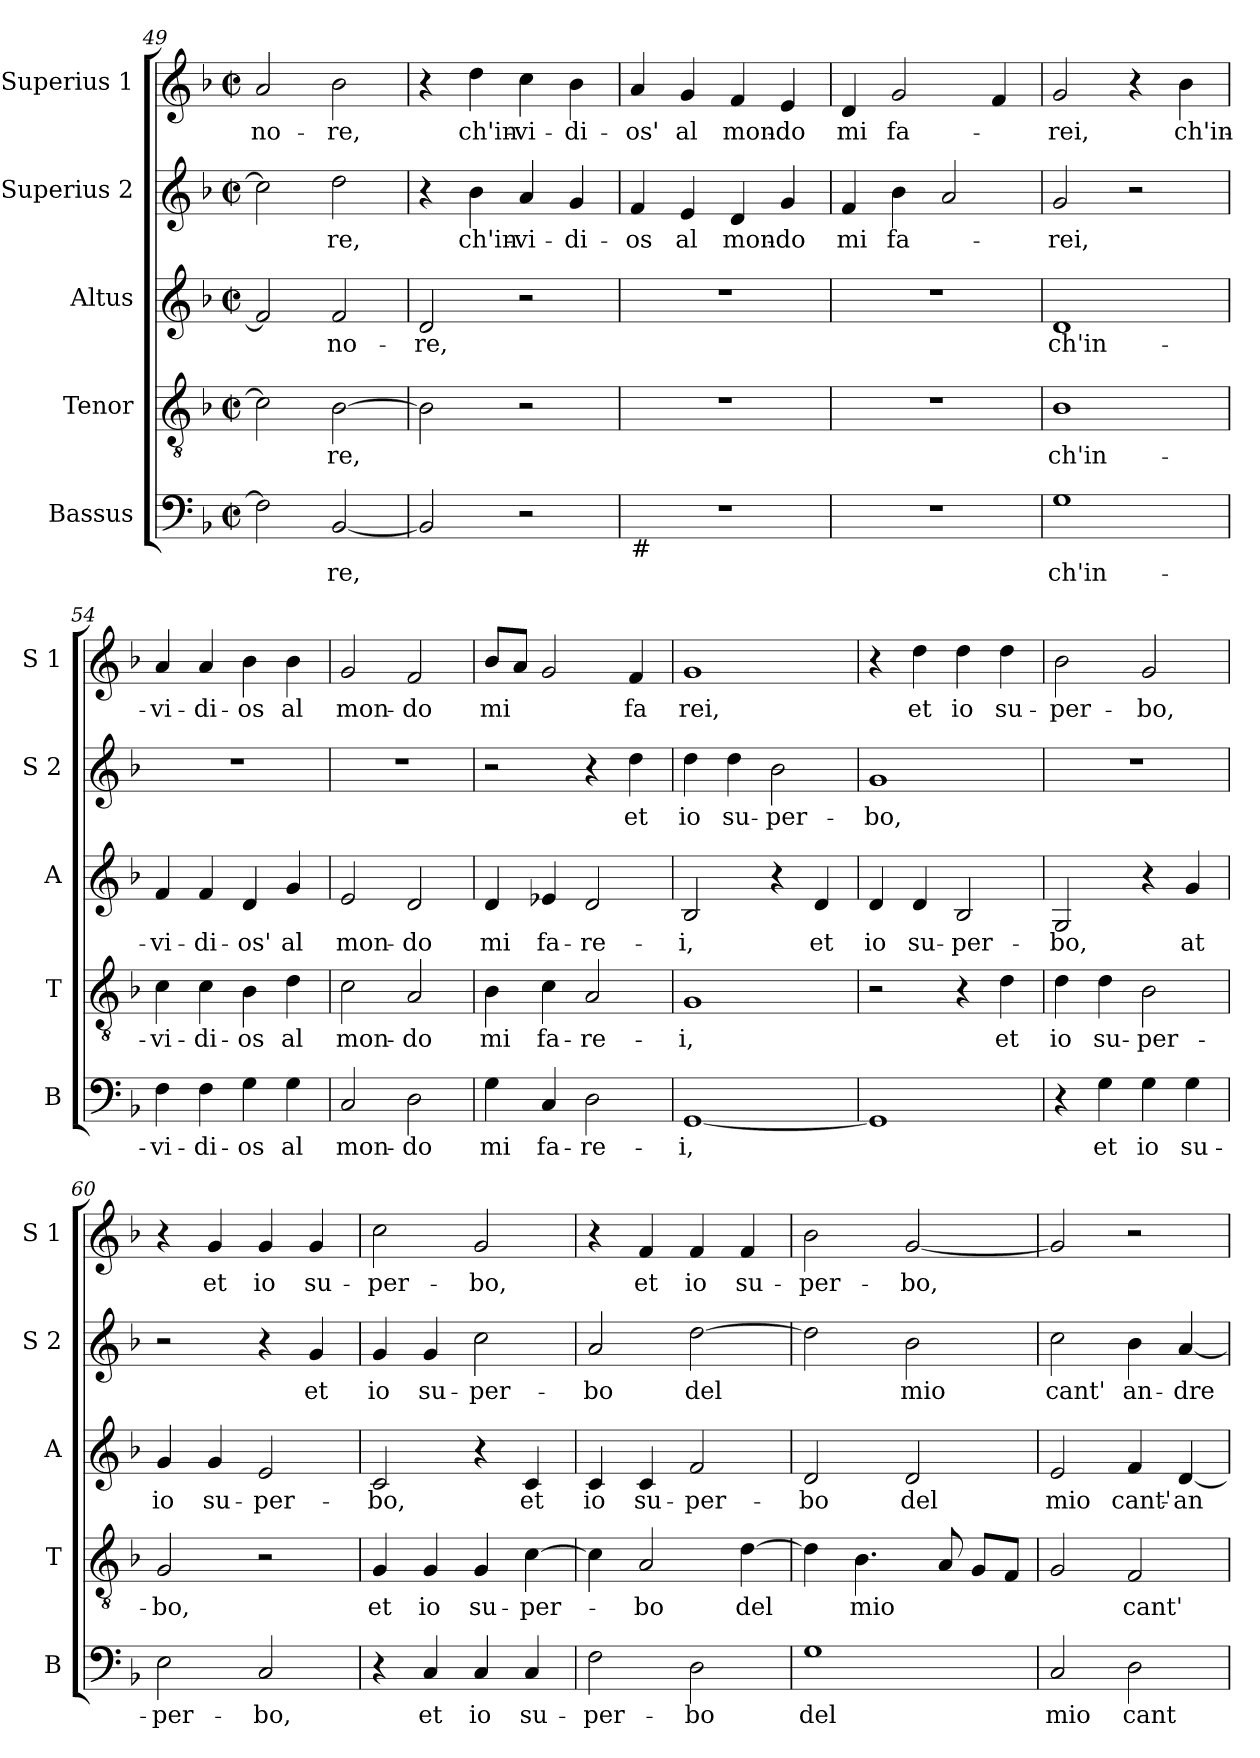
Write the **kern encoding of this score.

**kern	**text	**kern	**text	**kern	**text	**kern	**text	**kern	**text
*part5	*part5	*part4	*part4	*part3	*part3	*part2	*part2	*part1	*part1
*staff5	*staff5	*staff4	*staff4	*staff3	*staff3	*staff2	*staff2	*staff1	*staff1
*I"Bassus	*	*I"Tenor	*	*I"Altus	*	*I"Superius 2	*	*I"Superius 1	*
*I'B	*	*I'T	*	*I'A	*	*I'S 2	*	*I'S 1	*
*clefF4	*	*clefGv2	*	*clefG2	*	*clefG2	*	*clefG2	*
*k[b-]	*	*k[b-]	*	*k[b-]	*	*k[b-]	*	*k[b-]	*
*F:	*	*F:	*	*F:	*	*F:	*	*F:	*
*M2/2	*	*M2/2	*	*M2/2	*	*M2/2	*	*M2/2	*
*met(c|)	*	*met(c|)	*	*met(c|)	*	*met(c|)	*	*met(c|)	*
=49	=49	=49	=49	=49	=49	=49	=49	=49	=49
!	!	!	!	!	!	!	!	!	!LO:LY:b
2F\]	.	2c\]	.	2f/]	.	2cc\]	.	2a/	-no-
!	!LO:LY:b	!	!LO:LY:b	!	!LO:LY:b	!	!LO:LY:b	!	!LO:LY:b
[2BB-/	-re,	[2B-\	-re,	2f/	-no-	2dd\	-re,	2b-\	-re,
!!LO:PB:g=z
=50	=50	=50	=50	=50	=50	=50	=50	=50	=50
!	!	!	!	!	!LO:LY:b	!	!	!	!
2BB-/]	.	2B-\]	.	2d/	-re,	4r	.	4r	.
!	!	!	!	!	!	!	!LO:LY:b	!	!LO:LY:b
.	.	.	.	.	.	4b-\	ch'in-	4dd\	ch'in-
!	!	!	!	!	!	!	!LO:LY:b	!	!LO:LY:b
2r	.	2r	.	2r	.	4a/	-vi-	4cc\	-vi-
!	!	!	!	!	!	!	!LO:LY:b	!	!LO:LY:b
.	.	.	.	.	.	4g/	-di-	4b-\	-di-
=51	=51	=51	=51	=51	=51	=51	=51	=51	=51
!LO:TX:b:t=#	!	!	!	!	!	!	!	!	!
!	!	!	!	!	!	!	!LO:LY:b	!	!LO:LY:b
1r	.	1r	.	1r	.	4f/	-os	4a/	-os'
!	!	!	!	!	!	!	!LO:LY:b	!	!LO:LY:b
.	.	.	.	.	.	4e/	al	4g/	al
!	!	!	!	!	!	!	!LO:LY:b	!	!LO:LY:b
.	.	.	.	.	.	4d/	mon-	4f/	mon-
!	!	!	!	!	!	!	!LO:LY:b	!	!LO:LY:b
.	.	.	.	.	.	4g/	-do	4e/	-do
=52	=52	=52	=52	=52	=52	=52	=52	=52	=52
!	!	!	!	!	!	!	!LO:LY:b	!	!LO:LY:b
1r	.	1r	.	1r	.	4f/	mi	4d/	mi
!	!	!	!	!	!	!	!LO:LY:b	!	!LO:LY:b
.	.	.	.	.	.	4b-\	fa-	2g/	fa-
.	.	.	.	.	.	2a/	.	.	.
.	.	.	.	.	.	.	.	4f/	.
=53	=53	=53	=53	=53	=53	=53	=53	=53	=53
!	!LO:LY:b	!	!LO:LY:b	!	!LO:LY:b	!	!LO:LY:b	!	!LO:LY:b
1G	ch'in-	1B-	ch'in-	1d	ch'in-	2g/	-rei,	2g/	-rei,
.	.	.	.	.	.	2r	.	4r	.
!	!	!	!	!	!	!	!	!	!LO:LY:b
.	.	.	.	.	.	.	.	4b-\	ch'in-
=54	=54	=54	=54	=54	=54	=54	=54	=54	=54
!	!LO:LY:b	!	!LO:LY:b	!	!LO:LY:b	!	!	!	!LO:LY:b
4F\	-vi-	4c\	-vi-	4f/	-vi-	1r	.	4a/	-vi-
!	!LO:LY:b	!	!LO:LY:b	!	!LO:LY:b	!	!	!	!LO:LY:b
4F\	-di-	4c\	-di-	4f/	-di-	.	.	4a/	-di-
!	!LO:LY:b	!	!LO:LY:b	!	!LO:LY:b	!	!	!	!LO:LY:b
4G\	-os	4B-\	-os	4d/	-os'	.	.	4b-\	-os
!	!LO:LY:b	!	!LO:LY:b	!	!LO:LY:b	!	!	!	!LO:LY:b
4G\	al	4d\	al	4g/	al	.	.	4b-\	al
=55	=55	=55	=55	=55	=55	=55	=55	=55	=55
!	!LO:LY:b	!	!LO:LY:b	!	!LO:LY:b	!	!	!	!LO:LY:b
2C/	mon-	2c\	mon-	2e/	mon-	1r	.	2g/	mon-
!	!LO:LY:b	!	!LO:LY:b	!	!LO:LY:b	!	!	!	!LO:LY:b
2D\	-do	2A/	-do	2d/	-do	.	.	2f/	-do
!!LO:LB:g=z
=56	=56	=56	=56	=56	=56	=56	=56	=56	=56
!	!LO:LY:b	!	!LO:LY:b	!	!LO:LY:b	!	!	!	!LO:LY:b
4G\	mi	4B-\	mi	4d/	mi	2r	.	8b-/L	mi
.	.	.	.	.	.	.	.	8a/J	.
!	!LO:LY:b	!	!LO:LY:b	!	!LO:LY:b	!	!	!	!
4C/	fa-	4c\	fa-	4e-X/	fa-	.	.	2g/	.
!	!LO:LY:b	!	!LO:LY:b	!	!LO:LY:b	!	!	!	!
2D\	-re-	2A/	-re-	2d/	-re-	4r	.	.	.
!	!	!	!	!	!	!	!LO:LY:b	!	!LO:LY:b
.	.	.	.	.	.	4dd\	et	4f/	fa
=57	=57	=57	=57	=57	=57	=57	=57	=57	=57
!	!LO:LY:b	!	!LO:LY:b	!	!LO:LY:b	!	!LO:LY:b	!	!LO:LY:b
[1GG	-i,	1G	-i,	2B-/	-i,	4dd\	io	1g	rei,
!	!	!	!	!	!	!	!LO:LY:b	!	!
.	.	.	.	.	.	4dd\	su-	.	.
!	!	!	!	!	!	!	!LO:LY:b	!	!
.	.	.	.	4r	.	2b-\	-per-	.	.
!	!	!	!	!	!LO:LY:b	!	!	!	!
.	.	.	.	4d/	et	.	.	.	.
=58	=58	=58	=58	=58	=58	=58	=58	=58	=58
!	!	!	!	!	!LO:LY:b	!	!LO:LY:b	!	!
1GG]	.	2r	.	4d/	io	1g	-bo,	4r	.
!	!	!	!	!	!LO:LY:b	!	!	!	!LO:LY:b
.	.	.	.	4d/	su-	.	.	4dd\	et
!	!	!	!	!	!LO:LY:b	!	!	!	!LO:LY:b
.	.	4r	.	2B-/	-per-	.	.	4dd\	io
!	!	!	!LO:LY:b	!	!	!	!	!	!LO:LY:b
.	.	4d\	et	.	.	.	.	4dd\	su-
=59	=59	=59	=59	=59	=59	=59	=59	=59	=59
!	!	!	!LO:LY:b	!	!LO:LY:b	!	!	!	!LO:LY:b
4r	.	4d\	io	2G/	-bo,	1r	.	2b-\	-per-
!	!LO:LY:b	!	!LO:LY:b	!	!	!	!	!	!
4G\	et	4d\	su-	.	.	.	.	.	.
!	!LO:LY:b	!	!LO:LY:b	!	!	!	!	!	!LO:LY:b
4G\	io	2B-\	-per-	4r	.	.	.	2g/	-bo,
!	!LO:LY:b	!	!	!	!LO:LY:b	!	!	!	!
4G\	su-	.	.	4g/	at	.	.	.	.
=60	=60	=60	=60	=60	=60	=60	=60	=60	=60
!	!LO:LY:b	!	!LO:LY:b	!	!LO:LY:b	!	!	!	!
2E\	-per-	2G/	-bo,	4g/	io	2r	.	4r	.
!	!	!	!	!	!LO:LY:b	!	!	!	!LO:LY:b
.	.	.	.	4g/	su-	.	.	4g/	et
!	!LO:LY:b	!	!	!	!LO:LY:b	!	!	!	!LO:LY:b
2C/	-bo,	2r	.	2e/	-per-	4r	.	4g/	io
!	!	!	!	!	!	!	!LO:LY:b	!	!LO:LY:b
.	.	.	.	.	.	4g/	et	4g/	su-
=61	=61	=61	=61	=61	=61	=61	=61	=61	=61
!	!	!	!LO:LY:b	!	!LO:LY:b	!	!LO:LY:b	!	!LO:LY:b
4r	.	4G/	et	2c/	-bo,	4g/	io	2cc\	-per-
!	!LO:LY:b	!	!LO:LY:b	!	!	!	!LO:LY:b	!	!
4C/	et	4G/	io	.	.	4g/	su-	.	.
!	!LO:LY:b	!	!LO:LY:b	!	!	!	!LO:LY:b	!	!LO:LY:b
4C/	io	4G/	su-	4r	.	2cc\	-per-	2g/	-bo,
!	!LO:LY:b	!	!LO:LY:b	!	!LO:LY:b	!	!	!	!
4C/	su-	[4c\	-per-	4c/	et	.	.	.	.
!!LO:LB:g=z
=62	=62	=62	=62	=62	=62	=62	=62	=62	=62
!	!LO:LY:b	!	!	!	!LO:LY:b	!	!LO:LY:b	!	!
2F\	-per-	4c\]	.	4c/	io	2a/	-bo	4r	.
!	!	!	!LO:LY:b	!	!LO:LY:b	!	!	!	!LO:LY:b
.	.	2A/	-bo	4c/	su-	.	.	4f/	et
!	!LO:LY:b	!	!	!	!LO:LY:b	!	!LO:LY:b	!	!LO:LY:b
2D\	-bo	.	.	2f/	-per-	[2dd\	del	4f/	io
!	!	!	!LO:LY:b	!	!	!	!	!	!LO:LY:b
.	.	[4d\	del	.	.	.	.	4f/	su-
=63	=63	=63	=63	=63	=63	=63	=63	=63	=63
!	!LO:LY:b	!	!	!	!LO:LY:b	!	!	!	!LO:LY:b
1G	del	4d\]	.	2d/	-bo	2dd\]	.	2b-\	-per-
!	!	!	!LO:LY:b	!	!	!	!	!	!
.	.	4.B-\	mio	.	.	.	.	.	.
!	!	!	!	!	!LO:LY:b	!	!LO:LY:b	!	!LO:LY:b
.	.	.	.	2d/	del	2b-\	mio	[2g/	-bo,
.	.	8A/	.	.	.	.	.	.	.
.	.	8G/L	.	.	.	.	.	.	.
.	.	8F/J	.	.	.	.	.	.	.
=64	=64	=64	=64	=64	=64	=64	=64	=64	=64
!	!LO:LY:b	!	!	!	!LO:LY:b	!	!LO:LY:b	!	!
2C/	mio	2G/	.	2e/	mio	2cc\	cant'	2g/]	.
!	!LO:LY:b	!	!LO:LY:b	!	!LO:LY:b	!	!LO:LY:b	!	!
2D\	cant-	2F/	cant'-	4f/	cant'-	4b-\	an-	2r	.
!	!	!	!	!	!LO:LY:b	!	!LO:LY:b	!	!
.	.	.	.	[4d/	-an-	[4a/	-dre-	.	.
=	=	=	=	=	=	=	=	=	=
*-	*-	*-	*-	*-	*-	*-	*-	*-	*-
